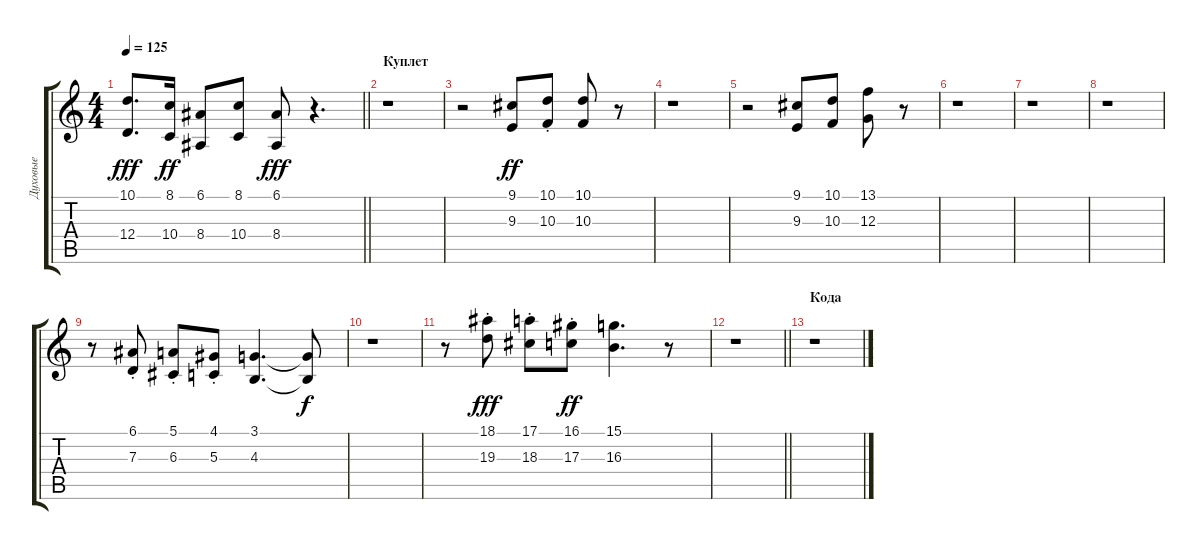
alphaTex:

\track ("Духовые" "Духовые") {instrument brasssection}
\staff {score tabs}
\tuning (E4 B3 G3 D3 A2 E2) {hide}
\ts (4 4)
\tempo 125
\clef g2
\barLineRight lightlight
\ks c
(10.1 12.4).8{d dy fff} (8.1 10.4).16{dy ff} (6.1 8.4).8 (8.1 10.4).8 (6.1 8.4).8{dy fff} r.4{d} |
\section ("" "Куплет")
r.1 |
r.2 (9.1 9.3).8{dy ff} (10.1{st} 10.3{st}).8 (10.1 10.3).8 r.8 |
r.1 |
r.2 (9.1 9.3).8 (10.1 10.3).8 (13.1 12.3).8 r.8 |
r.1 |
r.1 |
r.1 |
r.8 (6.1{st} 7.3{st}).8 (5.1{st} 6.3{st}).8 (4.1{st} 5.3{st}).8 (3.1 4.3).4{d} (3.1{t} 4.3{t}).8{dy f} |
r.1 |
r.8 (18.1{st} 19.3{st}).8{dy fff} (17.1{st} 18.3{st}).8 (16.1{st} 17.3{st}).8{dy ff} (15.1 16.3).4{d} r.8 |
\barLineRight lightlight
r.1 |
\section ("" "Кода")
r.1
